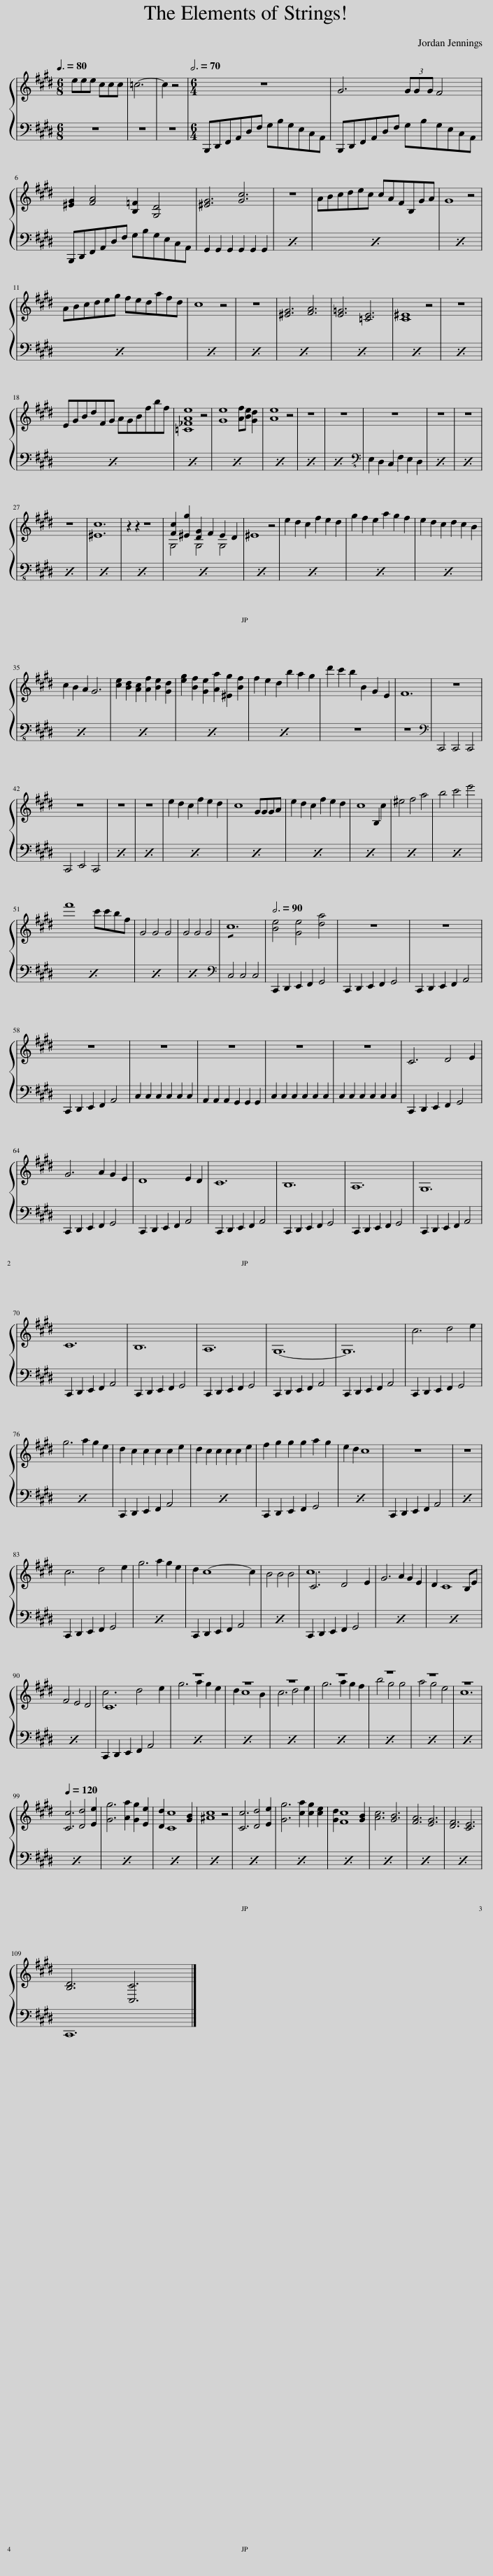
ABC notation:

X:1
%%score { ( 1 3 ) | 2 }
L:1/8
Q:3/8=80
M:6/8
I:linebreak $
K:E
V:1 treble
V:3 treble
V:2 bass
V:1
 eee ccc | =c6- | c2 z4 |[M:6/4][Q:3/4=70] z12 | G6 (3GGG F4 |$ %5
 [^EG]2 [FA]4 [B,=F]2 [G,D]4 | [^EG]6 [Gc]6 | z12 | ABcdec cAFB,GA | G8 z4 |$ %10
 ABcdeg fedafd | c8 z4 | z12 | [^EG]6 [FA]6 | [E=G]6 [=CE]6 | %15
 [C^E]8 z4 | z12 |$ EGBdFG AGBfbf | [=C_FAe]8 z4 | [Ge]8 [Af][Be] [Gd]2 | %20
 [Ae]8 z4 | z12 | z12 | z12 | z12 | %25
 z12 |$ z12 | [^Ec]12 | z2 z2 z8 | [Fc]2 [^Eg]2 [DG]2 F2 E2 D2 | %30
 ^E8 z4 | e2 d2 c2 f2 e2 d2 | g2 f2 e2 a2 g2 f2 | e2 d2 c2 d2 c2 B2 |$ c2 B2 A2 G6 | %35
 [ce]2 [Bd]2 [Ac]2 [Af]2 [Be]2 [Gd]2 | [eg]2 [Bf]2 [Ge]2 [Aa]2 [^Eg]2 [Bf]2 | f2 e2 d2 b2 a2 g2 | d'2 c'2 b2 B2 G2 E2 | F12 | %40
 z12 |$ z12 | z12 | z12 | e2 d2 c2 f2 e2 d2 | %45
 c8 GGGA | e2 d2 c2 f2 e2 d2 | c8 B,2 c2 | ^e4 f4 a4 | b4 c'4 e'4 |$ %50
 f'8 c'c'bf | G4 G4 G4 | G4 G4 G4 | !/!c12 |[Q:3/4=90] [Be]4 [Ge]4 [da]4 | %55
 z12 | z12 |$ z12 | z12 | z12 | %60
 z12 | z12 | C6 D4 E2 |$ G6 A2 G2 E2 | D8 E2 D2 | %65
 C12 | B,12 | A,12 | G,12 |$ C12 | %70
 B,12 | A,12 | G,12- | G,12 | c6 d4 e2 |$ %75
 g6 a2 g2 e2 | d2 c2 c2 c2 c2 e2 | d2 c2 c2 c2 c2 e2 | f2 g2 g2 g2 a2 g2 | e2 d2 c8 | %80
 z12 | z12 |$ c6 d4 e2 | g6 a2 g2 e2 | d2 c8- c2 | %85
 B4 B4 B4 | C6 D4 E2 | G6 A2 G2 E2 | D2 C8 B,E |$ F4 E4 D4 | %90
 C12 | z12 | z12 | z12 | z12 | %95
 z12 | z12 | z12 |$[Q:1/4=120] [Cc]6 [Dd]4 [Ee]2 | [Gg]6 [Aa]2 [Gg]2 [Ee]2 | %100
 [Dd]2 [Cc]8 [GB]2 | [^Ac]8 z4 | [Cc]6 [Dd]4 [Ee]2 | [Gg]6 [ca]2 [cg]2 [ce]2 | [Gd]2 [Fc]8 [GB]2 | %105
 [Ac]6 [GB]6 | [FA]6 [EG]6 | [DF]6 [CE]6 |$ [B,D]6 [C,C]6 |] %109
V:2
 z6 | z6 | z6 |[M:6/4] B,,,D,,F,,A,,D,F, G,B,G,E,C,A,, | B,,,D,,F,,A,,D,F, G,B,G,E,C,A,, |$ %5
 B,,,D,,F,,A,,D,F, G,B,G,E,C,A,, | G,,2 G,,2 G,,2 G,,2 G,,2 G,,2 | x12 | x12 | x12 |$ %10
 x12 | x12 | x12 | x12 | x12 | %15
 x12 | x12 |$ x12 | x12 | x12 | %20
 x12 | x12 | x12 |[K:bass-8] E,2 D,2 C,2 F,2 E,2 D,2 | x12 | %25
 x12 |$ x12 | x12 | x12 | x12 | %30
 x12 | x12 | x12 | x12 |$ x12 | %35
 x12 | x12 | x12 | z12 | z12 | %40
[K:bass] C,,4 C,,4 C,,4 |$ C,,4 E,,4 C,,4 | x12 | x12 | x12 | %45
 x12 | x12 | x12 | x12 | x12 |$ %50
 x12 | x12 | x12 |[K:bass] C,4 C,4 C,4 | C,,2 D,,2 E,,2 F,,2 G,,4 | %55
 C,,2 D,,2 E,,2 F,,2 G,,4 | C,,2 D,,2 E,,2 F,,2 A,,4 |$ C,,2 D,,2 E,,2 F,,2 A,,4 | C,2 C,2 C,2 C,2 C,2 C,2 | A,,2 A,,2 A,,2 G,,2 G,,2 G,,2 | %60
 C,2 C,2 C,2 C,2 C,2 C,2 | C,2 C,2 C,2 C,2 C,2 C,2 | C,,2 D,,2 E,,2 F,,2 G,,4 |$ C,,2 D,,2 E,,2 F,,2 G,,4 | C,,2 D,,2 E,,2 F,,2 A,,4 | %65
 C,,2 D,,2 E,,2 F,,2 A,,4 | C,,2 D,,2 E,,2 F,,2 G,,4 | C,,2 D,,2 E,,2 F,,2 G,,4 | C,,2 D,,2 E,,2 F,,2 A,,4 |$ C,,2 D,,2 E,,2 F,,2 A,,4 | %70
 C,,2 D,,2 E,,2 F,,2 G,,4 | C,,2 D,,2 E,,2 F,,2 G,,4 | C,,2 D,,2 E,,2 F,,2 A,,4 | C,,2 D,,2 E,,2 F,,2 A,,4 | C,,2 D,,2 E,,2 F,,2 G,,4 |$ %75
 x12 | C,,2 D,,2 E,,2 F,,2 A,,4 | x12 | C,,2 D,,2 E,,2 F,,2 G,,4 | x12 | %80
 C,,2 D,,2 E,,2 F,,2 A,,4 | x12 |$ C,,2 D,,2 E,,2 F,,2 G,,4 | x12 | C,,2 D,,2 E,,2 F,,2 A,,4 | %85
 x12 | C,,2 D,,2 E,,2 F,,2 G,,4 | x12 | x12 |$ x12 | %90
 C,,2 D,,2 E,,2 F,,2 A,,4 | x12 | x12 | x12 | x12 | %95
 x12 | x12 | x12 |$ x12 | x12 | %100
 x12 | x12 | x12 | x12 | x12 | %105
 x12 | x12 | x12 |$ C,,12 |] %109
V:3
 x6 | x6 | x6 |[M:6/4] x12 | x12 |$ %5
 x12 | x12 | x12 | x12 | x12 |$ %10
 x12 | x12 | x12 | x12 | x12 | %15
 x12 | x12 |$ x12 | x12 | x12 | %20
 x12 | x12 | x12 | x12 | x12 | %25
 x12 |$ x12 | x12 | x12 | G,4 G,4 G,4 | %30
 x12 | x12 | x12 | x12 |$ x12 | %35
 x12 | x12 | x12 | x12 | x12 | %40
 x12 |$ x12 | x12 | x12 | x12 | %45
 x12 | x12 | x12 | x12 | x12 |$ %50
 x12 | x12 | x12 | x12 | x12 | %55
 x12 | x12 |$ x12 | x12 | x12 | %60
 x12 | x12 | x12 |$ x12 | x12 | %65
 x12 | x12 | x12 | x12 |$ x12 | %70
 x12 | x12 | x12 | x12 | x12 |$ %75
 x12 | x12 | x12 | x12 | x12 | %80
 x12 | x12 |$ x12 | x12 | x12 | %85
 x12 | c12 | x12 | x12 |$ x12 | %90
 c6 d4 e2 | g6 a2 g2 e2 | d2 c8 B2 | c6 d4 e2 | g6 a2 g2 f2 | %95
 b4 g4 g4 | a4 g4 e4 | c12 |$ x12 | x12 | %100
 x12 | x12 | x12 | x12 | x12 | %105
 x12 | x12 | x12 |$ x12 |] %109
